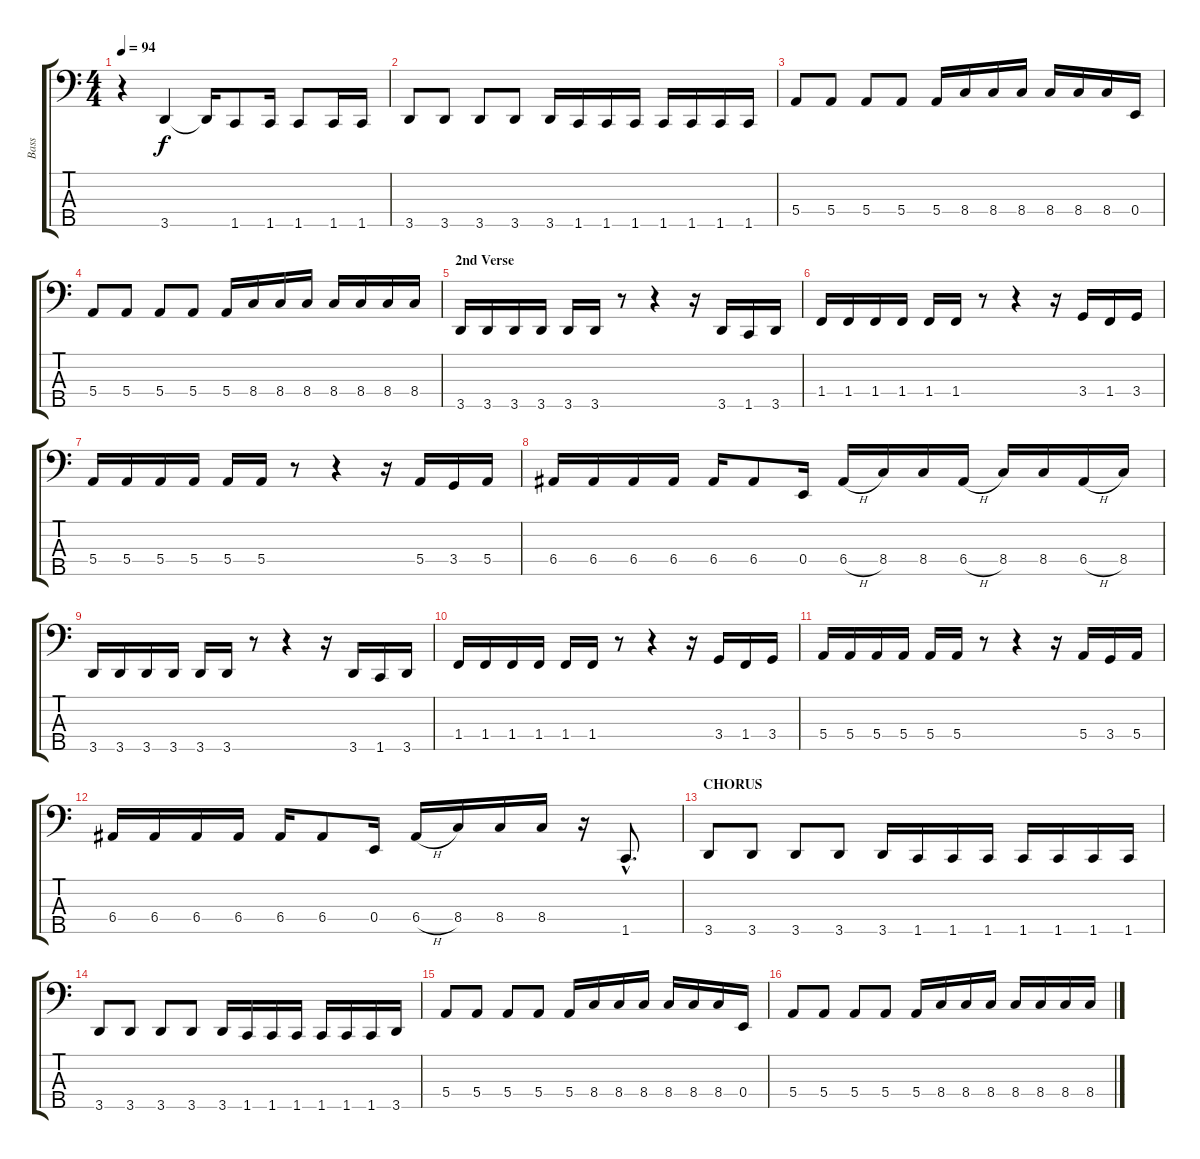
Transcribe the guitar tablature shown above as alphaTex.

\track ("Bass" "Bass") {instrument electricbassfinger}
\staff {score tabs}
\tuning (G2 D2 A1 E1 B0) {hide}
\ts (4 4)
\tempo 94
\clef f4
\ks c
r.4{dy f} 3.5.4 3.5{t}.16 1.5.8 1.5.16 1.5.8 1.5.16 1.5.16 |
3.5.8 3.5.8 3.5.8 3.5.8 3.5.16 1.5.16 1.5.16 1.5.16 1.5.16 1.5.16 1.5.16 1.5.16 |
5.4.8 5.4.8 5.4.8 5.4.8 5.4.16 8.4.16 8.4.16 8.4.16 8.4.16 8.4.16 8.4.16 0.4.16 |
5.4.8 5.4.8 5.4.8 5.4.8 5.4.16 8.4.16 8.4.16 8.4.16 8.4.16 8.4.16 8.4.16 8.4.16 |
\section ("" "2nd Verse")
3.5.16 3.5.16 3.5.16 3.5.16 3.5.16 3.5.16 r.8 r.4 r.16 3.5.16 1.5.16 3.5.16 |
1.4.16 1.4.16 1.4.16 1.4.16 1.4.16 1.4.16 r.8 r.4 r.16 3.4.16 1.4.16 3.4.16 |
5.4.16 5.4.16 5.4.16 5.4.16 5.4.16 5.4.16 r.8 r.4 r.16 5.4.16 3.4.16 5.4.16 |
6.4.16 6.4.16 6.4.16 6.4.16 6.4.16 6.4.8 0.4.16 6.4{h}.16 8.4.16 8.4.16 6.4{h}.16 8.4.16 8.4.16 6.4{h}.16 8.4.16 |
3.5.16 3.5.16 3.5.16 3.5.16 3.5.16 3.5.16 r.8 r.4 r.16 3.5.16 1.5.16 3.5.16 |
1.4.16 1.4.16 1.4.16 1.4.16 1.4.16 1.4.16 r.8 r.4 r.16 3.4.16 1.4.16 3.4.16 |
5.4.16 5.4.16 5.4.16 5.4.16 5.4.16 5.4.16 r.8 r.4 r.16 5.4.16 3.4.16 5.4.16 |
6.4.16 6.4.16 6.4.16 6.4.16 6.4.16 6.4.8 0.4.16 6.4{h}.16 8.4.16 8.4.16 8.4.16 r.16 1.5{hac}.8{d} |
\section ("" "CHORUS")
3.5.8 3.5.8 3.5.8 3.5.8 3.5.16 1.5.16 1.5.16 1.5.16 1.5.16 1.5.16 1.5.16 1.5.16 |
3.5.8 3.5.8 3.5.8 3.5.8 3.5.16 1.5.16 1.5.16 1.5.16 1.5.16 1.5.16 1.5.16 3.5.16 |
5.4.8 5.4.8 5.4.8 5.4.8 5.4.16 8.4.16 8.4.16 8.4.16 8.4.16 8.4.16 8.4.16 0.4.16 |
5.4.8 5.4.8 5.4.8 5.4.8 5.4.16 8.4.16 8.4.16 8.4.16 8.4.16 8.4.16 8.4.16 8.4.16
